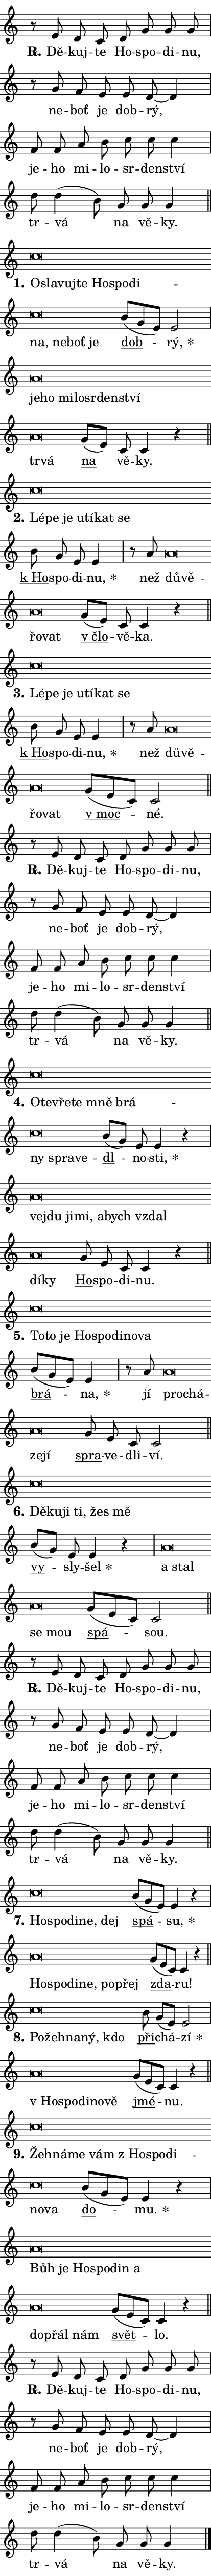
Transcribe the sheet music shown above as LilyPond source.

\version "2.22.1"
\header { tagline = "" }
\paper {
  indent = 0\cm
  top-margin = 0\cm
  right-margin = 0\cm
  bottom-margin = 0\cm
  left-margin = 0\cm
  paper-width = 7\cm
  page-breaking = #ly:one-page-breaking
  system-system-spacing.basic-distance = #11
  score-system-spacing.basic-distance = #11
  ragged-last = ##f
}


%% Author: Thomas Morley
%% https://lists.gnu.org/archive/html/lilypond-user/2020-05/msg00002.html
#(define (line-position grob)
"Returns position of @var[grob} in current system:
   @code{'start}, if at first time-step
   @code{'end}, if at last time-step
   @code{'middle} otherwise
"
  (let* ((col (ly:item-get-column grob))
         (ln (ly:grob-object col 'left-neighbor))
         (rn (ly:grob-object col 'right-neighbor))
         (col-to-check-left (if (ly:grob? ln) ln col))
         (col-to-check-right (if (ly:grob? rn) rn col))
         (break-dir-left
           (and
             (ly:grob-property col-to-check-left 'non-musical #f)
             (ly:item-break-dir col-to-check-left)))
         (break-dir-right
           (and
             (ly:grob-property col-to-check-right 'non-musical #f)
             (ly:item-break-dir col-to-check-right))))
        (cond ((eqv? 1 break-dir-left) 'start)
              ((eqv? -1 break-dir-right) 'end)
              (else 'middle))))

#(define (tranparent-at-line-position vctor)
  (lambda (grob)
  "Relying on @code{line-position} select the relevant enry from @var{vctor}.
Used to determine transparency,"
    (case (line-position grob)
      ((end) (not (vector-ref vctor 0)))
      ((middle) (not (vector-ref vctor 1)))
      ((start) (not (vector-ref vctor 2))))))

noteHeadBreakVisibility =
#(define-music-function (break-visibility)(vector?)
"Makes @code{NoteHead}s transparent relying on @var{break-visibility}"
#{
  \override NoteHead.transparent =
    #(tranparent-at-line-position break-visibility)
#})

#(define delete-ledgers-for-transparent-note-heads
  (lambda (grob)
    "Reads whether a @code{NoteHead} is transparent.
If so this @code{NoteHead} is removed from @code{'note-heads} from
@var{grob}, which is supposed to be @code{LedgerLineSpanner}.
As a result ledgers are not printed for this @code{NoteHead}"
    (let* ((nhds-array (ly:grob-object grob 'note-heads))
           (nhds-list
             (if (ly:grob-array? nhds-array)
                 (ly:grob-array->list nhds-array)
                 '()))
           ;; Relies on the transparent-property being done before
           ;; Staff.LedgerLineSpanner.after-line-breaking is executed.
           ;; This is fragile ...
           (to-keep
             (remove
               (lambda (nhd)
                 (ly:grob-property nhd 'transparent #f))
               nhds-list)))
      ;; TODO find a better method to iterate over grob-arrays, similiar
      ;; to filter/remove etc for lists
      ;; For now rebuilt from scratch
      (set! (ly:grob-object grob 'note-heads)  '())
      (for-each
        (lambda (nhd)
          (ly:pointer-group-interface::add-grob grob 'note-heads nhd))
        to-keep))))

hideNotes = {
  \noteHeadBreakVisibility #begin-of-line-visible
}
unHideNotes = {
  \noteHeadBreakVisibility #all-visible
}

% work-around for resetting accidentals
% https://lilypond.org/doc/v2.23/Documentation/notation/displaying-rhythms#unmetered-music
cadenzaMeasure = {
  \cadenzaOff
  \partial 1024 s1024
  \cadenzaOn
}

#(define-markup-command (accent layout props text) (markup?)
  "Underline accented syllable"
  (interpret-markup layout props
    #{\markup \override #'(offset . 4.3) \underline { #text }#}))

responsum = \markup \concat {
  "R" \hspace #-1.05 \path #0.1 #'((moveto 0 0.07) (lineto 0.9 0.8)) \hspace #0.05 "."
}

\layout {
    \context {
        \Staff
        \remove "Time_signature_engraver"
        \override LedgerLineSpanner.after-line-breaking = #delete-ledgers-for-transparent-note-heads
    }
    \context {
        \Voice {
            \override NoteHead.output-attributes = #'((class . "notehead"))
            \override Hairpin.height = #0.55
        }
    }
    \context {
        \Lyrics {
            \override StanzaNumber.output-attributes = #'((class . "stanzanumber"))
            \override LyricSpace.minimum-distance = #0.9
            \override LyricText.font-name = #"TeX Gyre Schola"
            \override LyricText.font-size = 1
            \override StanzaNumber.font-name = #"TeX Gyre Schola Bold"
            \override StanzaNumber.font-size = 1
        }
    }
}

% magnetic-lyrics.ily
%
%   written by
%     Jean Abou Samra <jean@abou-samra.fr>
%     Werner Lemberg <wl@gnu.org>
%
%   adapted by
%     Jiri Hon <jiri.hon@gmail.com>
%
% Version 2022-Apr-15

% https://www.mail-archive.com/lilypond-user@gnu.org/msg149350.html

#(define (Left_hyphen_pointer_engraver context)
   "Collect syllable-hyphen-syllable occurrences in lyrics and store
them in properties.  This engraver only looks to the left.  For
example, if the lyrics input is @code{foo -- bar}, it does the
following.

@itemize @bullet
@item
Set the @code{text} property of the @code{LyricHyphen} grob between
@q{foo} and @q{bar} to @code{foo}.

@item
Set the @code{left-hyphen} property of the @code{LyricText} grob with
text @q{foo} to the @code{LyricHyphen} grob between @q{foo} and
@q{bar}.
@end itemize

Use this auxiliary engraver in combination with the
@code{lyric-@/text::@/apply-@/magnetic-@/offset!} hook."
   (let ((hyphen #f)
         (text #f))
     (make-engraver
      (acknowledgers
       ((lyric-syllable-interface engraver grob source-engraver)
        (set! text grob)))
      (end-acknowledgers
       ((lyric-hyphen-interface engraver grob source-engraver)
        ;(when (not (grob::has-interface grob 'lyric-space-interface))
          (set! hyphen grob)));)
      ((stop-translation-timestep engraver)
       (when (and text hyphen)
         (ly:grob-set-object! text 'left-hyphen hyphen))
       (set! text #f)
       (set! hyphen #f)))))

#(define (lyric-text::apply-magnetic-offset! grob)
   "If the space between two syllables is less than the value in
property @code{LyricText@/.details@/.squash-threshold}, move the right
syllable to the left so that it gets concatenated with the left
syllable.

Use this function as a hook for
@code{LyricText@/.after-@/line-@/breaking} if the
@code{Left_@/hyphen_@/pointer_@/engraver} is active."
   (let ((hyphen (ly:grob-object grob 'left-hyphen #f)))
     (when hyphen
       (let ((left-text (ly:spanner-bound hyphen LEFT)))
         (when (grob::has-interface left-text 'lyric-syllable-interface)
           (let* ((common (ly:grob-common-refpoint grob left-text X))
                  (this-x-ext (ly:grob-extent grob common X))
                  (left-x-ext
                   (begin
                     ;; Trigger magnetism for left-text.
                     (ly:grob-property left-text 'after-line-breaking)
                     (ly:grob-extent left-text common X)))
                  ;; `delta` is the gap width between two syllables.
                  (delta (- (interval-start this-x-ext)
                            (interval-end left-x-ext)))
                  (details (ly:grob-property grob 'details))
                  (threshold (assoc-get 'squash-threshold details 0.2)))
             (when (< delta threshold)
               (let* (;; We have to manipulate the input text so that
                      ;; ligatures crossing syllable boundaries are not
                      ;; disabled.  For languages based on the Latin
                      ;; script this is essentially a beautification.
                      ;; However, for non-Western scripts it can be a
                      ;; necessity.
                      (lt (ly:grob-property left-text 'text))
                      (rt (ly:grob-property grob 'text))
                      (is-space (grob::has-interface hyphen 'lyric-space-interface))
                      (space (if is-space " " ""))
                      (space-markup (grob-interpret-markup grob " "))
                      (space-size (interval-length (ly:stencil-extent space-markup X)))
                      (extra-delta (if is-space space-size 0))
                      ;; Append new syllable.
                      (ltrt-space (if (and (string? lt) (string? rt))
                                (string-append lt space rt)
                                (make-concat-markup (list lt space rt))))
                      ;; Right-align `ltrt` to the right side.
                      (ltrt-space-markup (grob-interpret-markup
                               grob
                               (make-translate-markup
                                (cons (interval-length this-x-ext) 0)
                                (make-right-align-markup ltrt-space)))))
                 (begin
                   ;; Don't print `left-text`.
                   (ly:grob-set-property! left-text 'stencil #f)
                   ;; Set text and stencil (which holds all collected
                   ;; syllables so far) and shift it to the left.
                   (ly:grob-set-property! grob 'text ltrt-space)
                   (ly:grob-set-property! grob 'stencil ltrt-space-markup)
                   (ly:grob-translate-axis! grob (- (- delta extra-delta)) X))))))))))


#(define (lyric-hyphen::displace-bounds-first grob)
   ;; Make very sure this callback isn't triggered too early.
   (let ((left (ly:spanner-bound grob LEFT))
         (right (ly:spanner-bound grob RIGHT)))
     (ly:grob-property left 'after-line-breaking)
     (ly:grob-property right 'after-line-breaking)
     (ly:lyric-hyphen::print grob)))

squashThreshold = #0.4

\layout {
  \context {
    \Lyrics
    \consists #Left_hyphen_pointer_engraver
    \override LyricText.after-line-breaking =
      #lyric-text::apply-magnetic-offset!
    \override LyricHyphen.stencil = #lyric-hyphen::displace-bounds-first
    \override LyricText.details.squash-threshold = \squashThreshold
    \override LyricHyphen.minimum-distance = 0
    \override LyricHyphen.minimum-length = \squashThreshold
  }
}

squash = \override LyricText.details.squash-threshold = 9999
unSquash = \override LyricText.details.squash-threshold = \squashThreshold

left = \override LyricText.self-alignment-X = #LEFT
unLeft = \revert LyricText.self-alignment-X

starOffset = #(lambda (grob) 
                (let ((x_offset (ly:self-alignment-interface::aligned-on-x-parent grob)))
                  (if (= x_offset 0) 0 (+ x_offset 1.2))))

star = #(define-music-function (syllable)(string?)
"Append star separator at the end of a syllable"
#{
  \once \override LyricText.X-offset = #starOffset
  \lyricmode { \markup {
    #syllable
    \override #'((font-name . "TeX Gyre Schola Bold")) \hspace #0.2 \lower #0.65 \larger "*"
  } }
#})

starAccent = #(define-music-function (syllable)(string?)
"Append star separator at the end of a syllable and make accent"
#{
  \once \override LyricText.X-offset = #starOffset
  \lyricmode { \markup {
    \accent #syllable
    \override #'((font-name . "TeX Gyre Schola Bold")) \hspace #0.2 \lower #0.65 \larger "*"
  } }
#})

breath = #(define-music-function (syllable)(string?)
"Append breathing indicator at the end of a syllable"
#{
  \lyricmode { \markup { #syllable "+" } }
#})

optionalBreath = #(define-music-function (syllable)(string?)
"Append optional breathing indicator at the end of a syllable"
#{
  \lyricmode { \markup { #syllable "(+)" } }
#})


\score {
    <<
        \new Voice = "melody" { \cadenzaOn \key c \major \relative { r8 e' d c d g g g \cadenzaMeasure \bar "|" r g f e e d~ d4 \cadenzaMeasure \bar "|" f8 f a b c c c4 \cadenzaMeasure \bar "|" d8 d4( b8)] g g g4 \cadenzaMeasure \bar "||" \break }
\relative { c''\breve*1/16 \hideNotes \breve*1/16 \bar "" \breve*1/16 \bar "" \breve*1/16 \bar "" \breve*1/16 \bar "" \breve*1/16 \bar "" \breve*1/16 \bar "" \breve*1/16 \bar "" \breve*1/16 \bar "" \breve*1/16 \breve*1/16 \bar "" \unHideNotes \bar "" b8[( g e)] e2 \cadenzaMeasure \bar "|" a\breve*1/16 \hideNotes \breve*1/16 \bar "" \breve*1/16 \bar "" \breve*1/16 \bar "" \breve*1/16 \bar "" \breve*1/16 \bar "" \breve*1/16 \bar "" \breve*1/16 \breve*1/16 \bar "" \unHideNotes \bar "" g8[( e)] c c4 r \cadenzaMeasure \bar "||" \break }
\relative { c''\breve*1/16 \hideNotes \breve*1/16 \bar "" \breve*1/16 \bar "" \breve*1/16 \bar "" \breve*1/16 \bar "" \breve*1/16 \breve*1/16 \bar "" \unHideNotes \bar "" b8 g e e4 \cadenzaMeasure \bar "|" r8 a a\breve*1/16 \hideNotes \breve*1/16 \bar "" \breve*1/16 \breve*1/16 \bar "" \unHideNotes \bar "" g8[( e)] c c4 r \cadenzaMeasure \bar "||" \break }
\relative { c''\breve*1/16 \hideNotes \breve*1/16 \bar "" \breve*1/16 \bar "" \breve*1/16 \bar "" \breve*1/16 \bar "" \breve*1/16 \breve*1/16 \bar "" \unHideNotes \bar "" b8 g e e4 \cadenzaMeasure \bar "|" r8 a a\breve*1/16 \hideNotes \breve*1/16 \bar "" \breve*1/16 \breve*1/16 \bar "" \unHideNotes \bar "" g8[( e c)] c2 \cadenzaMeasure \bar "||" \break }
\relative { r8 e' d c d g g g \cadenzaMeasure \bar "|" r g f e e d~ d4 \cadenzaMeasure \bar "|" f8 f a b c c c4 \cadenzaMeasure \bar "|" d8 d4( b8)] g g g4 \cadenzaMeasure \bar "||" \break }
\relative { c''\breve*1/16 \hideNotes \breve*1/16 \bar "" \breve*1/16 \bar "" \breve*1/16 \bar "" \breve*1/16 \bar "" \breve*1/16 \bar "" \breve*1/16 \bar "" \breve*1/16 \breve*1/16 \bar "" \unHideNotes \bar "" b8[( g)] e e4 r \cadenzaMeasure \bar "|" a\breve*1/16 \hideNotes \breve*1/16 \bar "" \breve*1/16 \bar "" \breve*1/16 \bar "" \breve*1/16 \bar "" \breve*1/16 \bar "" \breve*1/16 \bar "" \breve*1/16 \breve*1/16 \bar "" \unHideNotes \bar "" g8 e c c4 r \cadenzaMeasure \bar "||" \break }
\relative { c''\breve*1/16 \hideNotes \breve*1/16 \bar "" \breve*1/16 \bar "" \breve*1/16 \bar "" \breve*1/16 \bar "" \breve*1/16 \bar "" \breve*1/16 \breve*1/16 \bar "" \unHideNotes \bar "" b8[( g e)] e4 \cadenzaMeasure \bar "|" r8 a a\breve*1/16 \hideNotes \breve*1/16 \bar "" \breve*1/16 \breve*1/16 \bar "" \unHideNotes \bar "" g8 e c c2 \cadenzaMeasure \bar "||" \break }
\relative { c''\breve*1/16 \hideNotes \breve*1/16 \bar "" \breve*1/16 \bar "" \breve*1/16 \bar "" \breve*1/16 \breve*1/16 \bar "" \unHideNotes \bar "" b8[( g)] e e4 r \cadenzaMeasure \bar "|" a\breve*1/16 \hideNotes \breve*1/16 \bar "" \breve*1/16 \breve*1/16 \bar "" \unHideNotes \bar "" g8[( e c)] c2 \cadenzaMeasure \bar "||" \break }
\relative { r8 e' d c d g g g \cadenzaMeasure \bar "|" r g f e e d~ d4 \cadenzaMeasure \bar "|" f8 f a b c c c4 \cadenzaMeasure \bar "|" d8 d4( b8)] g g g4 \cadenzaMeasure \bar "||" \break }
\relative { c''\breve*1/16 \hideNotes \breve*1/16 \bar "" \breve*1/16 \bar "" \breve*1/16 \breve*1/16 \bar "" \unHideNotes \bar "" b8[( g e)] e4 r \cadenzaMeasure \bar "|" a\breve*1/16 \hideNotes \breve*1/16 \bar "" \breve*1/16 \bar "" \breve*1/16 \bar "" \breve*1/16 \breve*1/16 \bar "" \unHideNotes \bar "" g8[( e c)] c4 r \cadenzaMeasure \bar "||" \break }
\relative { c''\breve*1/16 \hideNotes \breve*1/16 \bar "" \breve*1/16 \bar "" \breve*1/16 \breve*1/16 \bar "" \unHideNotes \bar "" b8 g[( e)] e2 \cadenzaMeasure \bar "|" a\breve*1/16 \hideNotes \breve*1/16 \bar "" \breve*1/16 \bar "" \breve*1/16 \breve*1/16 \bar "" \unHideNotes \bar "" g8[( e c)] c4 r \cadenzaMeasure \bar "||" \break }
\relative { c''\breve*1/16 \hideNotes \breve*1/16 \bar "" \breve*1/16 \bar "" \breve*1/16 \bar "" \breve*1/16 \bar "" \breve*1/16 \bar "" \breve*1/16 \bar "" \breve*1/16 \breve*1/16 \bar "" \unHideNotes \bar "" b8[( g e)] e4 r \cadenzaMeasure \bar "|" a\breve*1/16 \hideNotes \breve*1/16 \bar "" \breve*1/16 \bar "" \breve*1/16 \bar "" \breve*1/16 \bar "" \breve*1/16 \bar "" \breve*1/16 \bar "" \breve*1/16 \breve*1/16 \bar "" \unHideNotes \bar "" g8[( e c)] c4 r \cadenzaMeasure \bar "||" \break }
\relative { r8 e' d c d g g g \cadenzaMeasure \bar "|" r g f e e d~ d4 \cadenzaMeasure \bar "|" f8 f a b c c c4 \cadenzaMeasure \bar "|" d8 d4( b8)] g g g4 \cadenzaMeasure \bar "||" \break } \bar "|." }
        \new Lyrics \lyricsto "melody" { \lyricmode { \set stanza = \responsum
Dě -- kuj -- te Ho -- spo -- di -- nu, ne -- boť je dob -- rý, je -- ho mi -- lo -- sr -- den -- ství tr -- vá na vě -- ky.
\set stanza = "1."
\left O -- \squash sla -- vuj -- te Ho -- spo -- di -- na, ne -- boť je \unLeft \unSquash \markup \accent dob -- \star rý, \left je -- \squash ho mi -- lo -- sr -- den -- ství tr -- vá \unLeft \unSquash \markup \accent na vě -- ky.
\set stanza = "2."
\left Lé -- \squash pe je u -- tí -- kat se \unLeft \unSquash \markup \accent "k Ho" -- spo -- di -- \star nu, než \left dů -- \squash vě -- řo -- vat \unLeft \unSquash \markup \accent "v člo" -- vě -- ka.
\set stanza = "3."
\left Lé -- \squash pe je u -- tí -- kat se \unLeft \unSquash \markup \accent "k Ho" -- spo -- di -- \star nu, než \left dů -- \squash vě -- řo -- vat \unLeft \unSquash \markup \accent "v moc" -- né.
\set stanza = \responsum
Dě -- kuj -- te Ho -- spo -- di -- nu, ne -- boť je dob -- rý, je -- ho mi -- lo -- sr -- den -- ství tr -- vá na vě -- ky.
\set stanza = "4."
\left O -- \squash te -- vře -- te mně brá -- ny spra -- ve -- \unLeft \unSquash \markup \accent dl -- no -- \star sti, \left vej -- \squash du ji -- mi, a -- bych vzdal dí -- ky \unLeft \unSquash \markup \accent Ho -- spo -- di -- nu.
\set stanza = "5."
\left To -- \squash to je Ho -- spo -- di -- no -- va \unLeft \unSquash \markup \accent brá -- \star na, jí \left pro -- \squash chá -- ze -- jí \unLeft \unSquash \markup \accent spra -- ve -- dli -- ví.
\set stanza = "6."
\left Dě -- \squash ku -- ji ti, žes mě \unLeft \unSquash \markup \accent vy -- sly -- \star šel \left a \squash stal se mou \unLeft \unSquash \markup \accent spá -- sou.
\set stanza = \responsum
Dě -- kuj -- te Ho -- spo -- di -- nu, ne -- boť je dob -- rý, je -- ho mi -- lo -- sr -- den -- ství tr -- vá na vě -- ky.
\set stanza = "7."
\left Ho -- \squash spo -- di -- ne, dej \unLeft \unSquash \markup \accent spá -- \star su, \left Ho -- \squash spo -- di -- ne, po -- přej \unLeft \unSquash \markup \accent zda -- ru!
\set stanza = "8."
\left Po -- \squash žeh -- na -- ný, kdo \unLeft \unSquash \markup \accent při -- chá -- \star zí \left "v Ho" -- \squash spo -- di -- no -- vě \unLeft \unSquash \markup \accent jmé -- nu.
\set stanza = "9."
\left Žeh -- \squash ná -- me vám "z Ho" -- spo -- di -- no -- va \unLeft \unSquash \markup \accent do -- \star mu. \left Bůh \squash je Ho -- spo -- din a do -- přál nám \unLeft \unSquash \markup \accent svět -- lo.
\set stanza = \responsum
Dě -- kuj -- te Ho -- spo -- di -- nu, ne -- boť je dob -- rý, je -- ho mi -- lo -- sr -- den -- ství tr -- vá na vě -- ky. } }
    >>
    \layout {}
}
